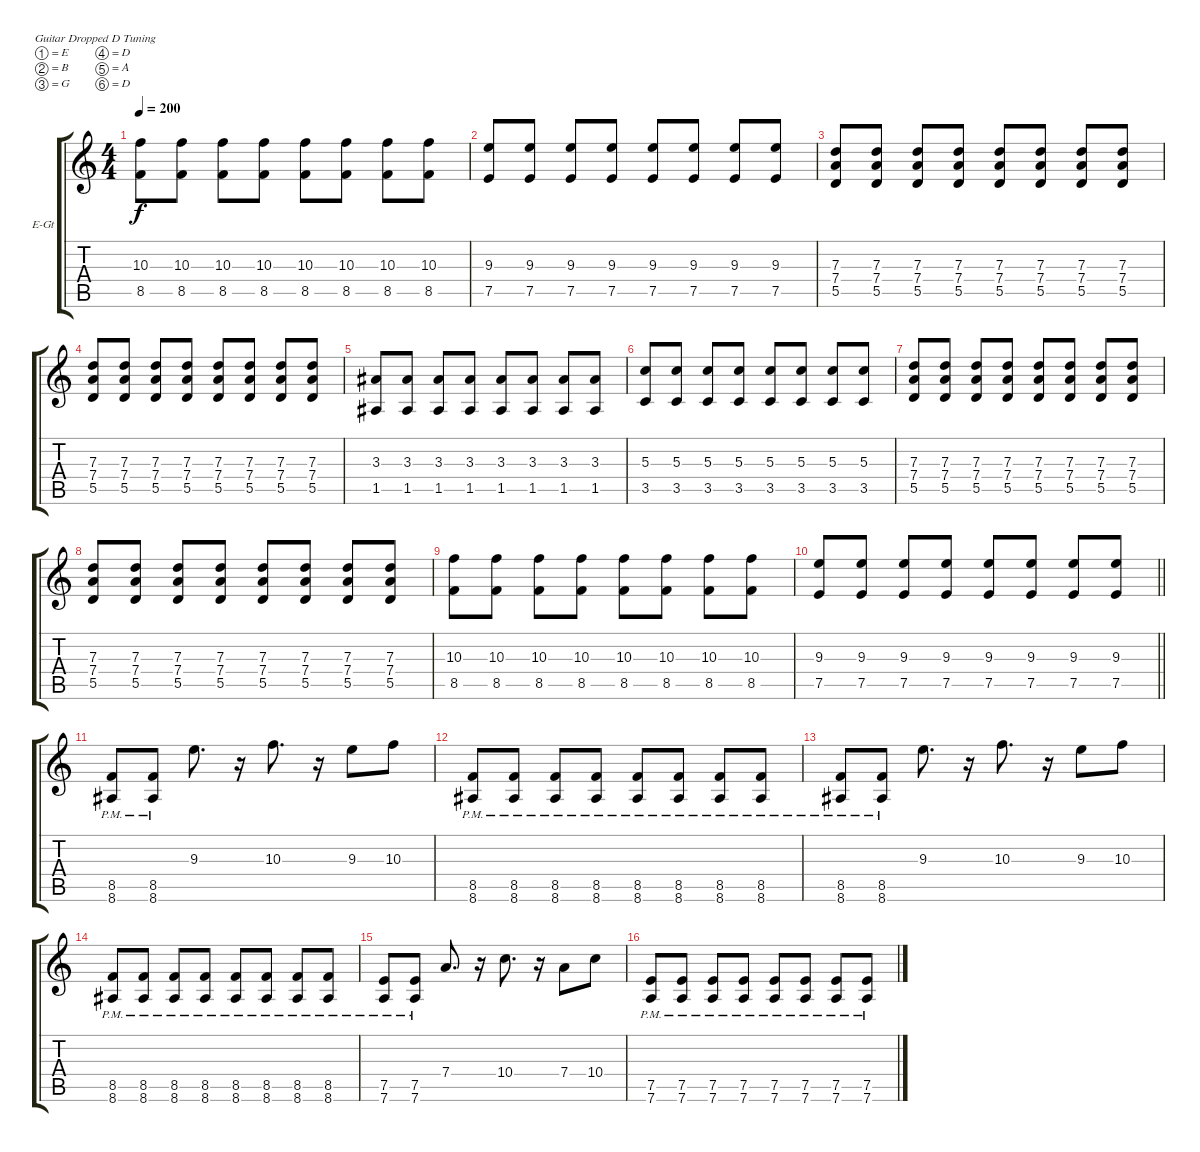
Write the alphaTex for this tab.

\bracketExtendMode groupsimilarinstruments
\firstSystemTrackNameOrientation horizontal
\otherSystemsTrackNameOrientation horizontal
\track ("Josapat" "E-Gt") {instrument distortionguitar}
\staff {score tabs}
\tuning (E4 B3 G3 D3 A2 D2)
\ts (4 4)
\tempo 200
\clef g2
\ks c
(10.3 8.5).8{dy f} (10.3 8.5).8 (10.3 8.5).8 (10.3 8.5).8 (10.3 8.5).8 (10.3 8.5).8 (10.3 8.5).8 (10.3 8.5).8 |
(9.3 7.5).8 (9.3 7.5).8 (9.3 7.5).8 (9.3 7.5).8 (9.3 7.5).8 (9.3 7.5).8 (9.3 7.5).8 (9.3 7.5).8 |
(7.3 7.4 5.5).8 (7.3 7.4 5.5).8 (7.3 7.4 5.5).8 (7.3 7.4 5.5).8 (7.3 7.4 5.5).8 (7.3 7.4 5.5).8 (7.3 7.4 5.5).8 (7.3 7.4 5.5).8 |
(7.3 7.4 5.5).8 (7.3 7.4 5.5).8 (7.3 7.4 5.5).8 (7.3 7.4 5.5).8 (7.3 7.4 5.5).8 (7.3 7.4 5.5).8 (7.3 7.4 5.5).8 (7.3 7.4 5.5).8 |
(3.3 1.5).8 (3.3 1.5).8 (3.3 1.5).8 (3.3 1.5).8 (3.3 1.5).8 (3.3 1.5).8 (3.3 1.5).8 (3.3 1.5).8 |
(5.3 3.5).8 (5.3 3.5).8 (5.3 3.5).8 (5.3 3.5).8 (5.3 3.5).8 (5.3 3.5).8 (5.3 3.5).8 (5.3 3.5).8 |
(7.3 7.4 5.5).8 (7.3 7.4 5.5).8 (7.3 7.4 5.5).8 (7.3 7.4 5.5).8 (7.3 7.4 5.5).8 (7.3 7.4 5.5).8 (7.3 7.4 5.5).8 (7.3 7.4 5.5).8 |
(7.3 7.4 5.5).8 (7.3 7.4 5.5).8 (7.3 7.4 5.5).8 (7.3 7.4 5.5).8 (7.3 7.4 5.5).8 (7.3 7.4 5.5).8 (7.3 7.4 5.5).8 (7.3 7.4 5.5).8 |
(10.3 8.5).8 (10.3 8.5).8 (10.3 8.5).8 (10.3 8.5).8 (10.3 8.5).8 (10.3 8.5).8 (10.3 8.5).8 (10.3 8.5).8 |
\barLineRight lightlight
(9.3 7.5).8 (9.3 7.5).8 (9.3 7.5).8 (9.3 7.5).8 (9.3 7.5).8 (9.3 7.5).8 (9.3 7.5).8 (9.3 7.5).8 |
\section ("" "")
(8.5{pm} 8.6{pm}).8 (8.5{pm} 8.6{pm}).8 9.3.8{d} r.16 10.3.8{d} r.16 9.3.8 10.3.8 |
(8.5{pm} 8.6{pm}).8 (8.5{pm} 8.6{pm}).8 (8.5{pm} 8.6{pm}).8 (8.5{pm} 8.6{pm}).8 (8.5{pm} 8.6{pm}).8 (8.5{pm} 8.6{pm}).8 (8.5{pm} 8.6{pm}).8 (8.5{pm} 8.6{pm}).8 |
(8.5{pm} 8.6{pm}).8 (8.5{pm} 8.6{pm}).8 9.3.8{d} r.16 10.3.8{d} r.16 9.3.8 10.3.8 |
(8.5{pm} 8.6{pm}).8 (8.5{pm} 8.6{pm}).8 (8.5{pm} 8.6{pm}).8 (8.5{pm} 8.6{pm}).8 (8.5{pm} 8.6{pm}).8 (8.5{pm} 8.6{pm}).8 (8.5{pm} 8.6{pm}).8 (8.5{pm} 8.6{pm}).8 |
(7.5{pm} 7.6{pm}).8 (7.5{pm} 7.6{pm}).8 7.4.8{d} r.16 10.4.8{d} r.16 7.4.8 10.4.8 |
(7.5 7.6{pm}).8 (7.5 7.6{pm}).8 (7.5 7.6{pm}).8 (7.5 7.6{pm}).8 (7.5 7.6{pm}).8 (7.5 7.6{pm}).8 (7.5 7.6{pm}).8 (7.5 7.6{pm}).8
